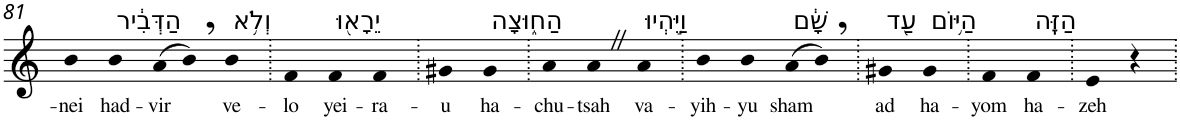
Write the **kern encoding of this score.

**kern	**text
*part1	*part1
*staff1	*staff1
*I"Piano	*
*I'Pno	*
!!LO:PB:g=z
*clefG2	*
*k[]	*
=81	=81
!	!LO:LY:b
4b	-nei
!LO:TX:a:t=הַדְּבִ֔יר	!
!	!LO:LY:b
4b	had-
!	!LO:LY:b
(>8a	-vir
8b,)	.
!LO:TX:a:t=וְלֹ֥א	!
!	!LO:LY:b
4b	ve-
=82.	=82.
!	!LO:LY:b
4f	-lo
!LO:TX:a:t=יֵרָא֖וּ	!
!	!LO:LY:b
4f	yei-
!	!LO:LY:b
4f	-ra-
=83.	=83.
!	!LO:LY:b
4g#X	-u
!LO:TX:a:t=הַח֑וּצָה	!
!	!LO:LY:b
4g#	ha-
=84.	=84.
!	!LO:LY:b
4a	-chu-
!	!LO:LY:b
4aZ	-tsah
!LO:TX:a:t=וַיִּ֣הְיוּ	!
!	!LO:LY:b
4a	va-
=85.	=85.
!	!LO:LY:b
4b	-yih-
!	!LO:LY:b
4b	-yu
!LO:TX:a:t=שָׁ֔ם	!
!	!LO:LY:b
(>8a	sham
8b,)	.
=86.	=86.
!LO:TX:a:t=עַ֖ד	!
!	!LO:LY:b
4g#X	ad
!LO:TX:a:t=הַיּ֥וֹם	!
!	!LO:LY:b
4g#	ha-
=87.	=87.
!	!LO:LY:b
4f	-yom
!LO:TX:a:t=הַזֶּֽה	!
!	!LO:LY:b
4f	ha-
=88.	=88.
!	!LO:LY:b
4e	-zeh
4r	.
=.	=.
*-	*-
